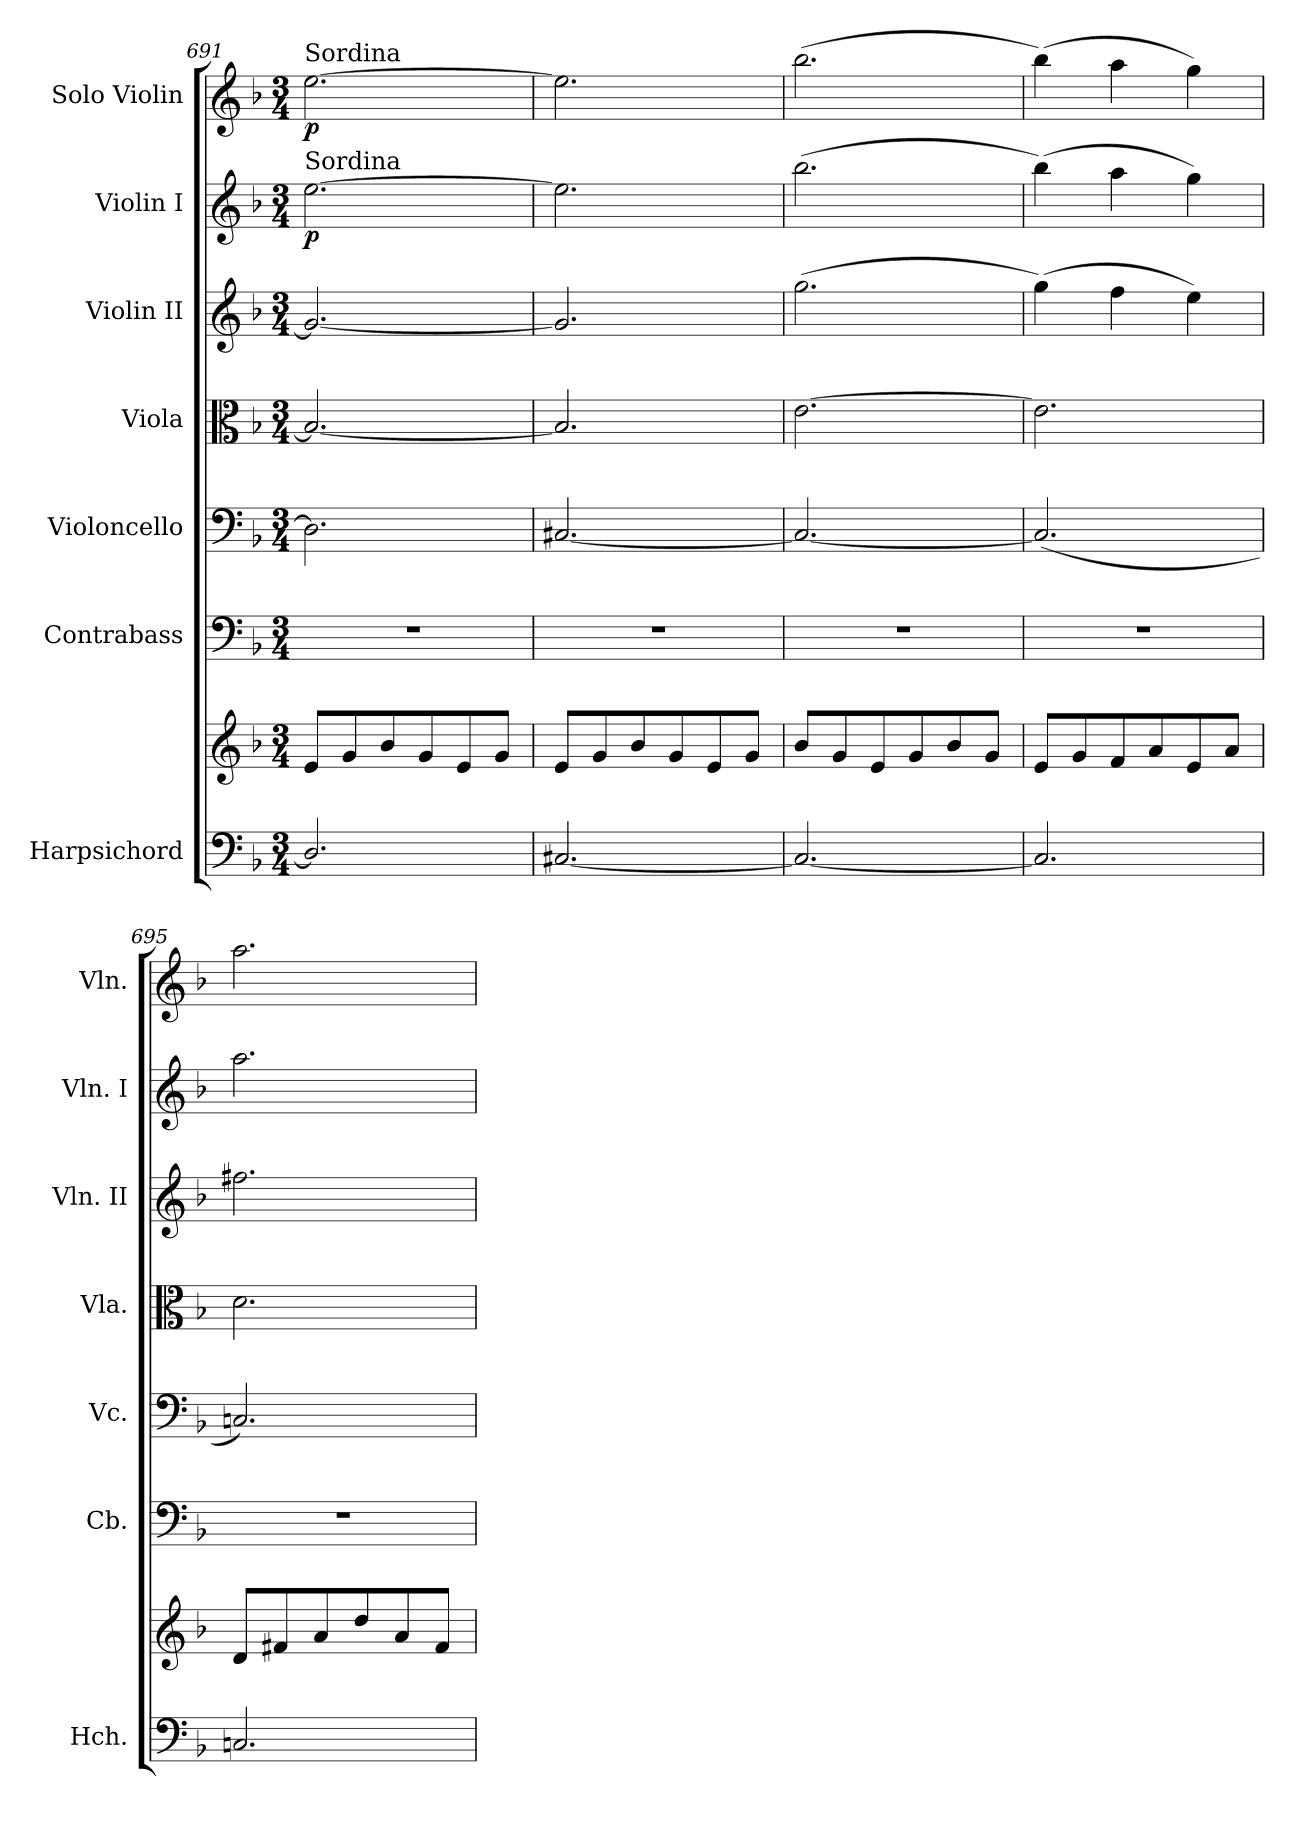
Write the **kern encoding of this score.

**kern	**kern	**kern	**kern	**kern	**kern	**kern	**dynam	**kern	**dynam
*part7	*part7	*part6	*part5	*part4	*part3	*part2	*part2	*part1	*part1
*staff8	*staff7	*staff6	*staff5	*staff4	*staff3	*staff2	*staff2	*staff1	*staff1
*I"Harpsichord	*	*I"Contrabass	*I"Violoncello	*I"Viola	*I"Violin II	*I"Violin I	*	*I"Solo Violin	*
*I'Hch.	*	*I'Cb.	*I'Vc.	*I'Vla.	*I'Vln. II	*I'Vln. I	*	*I'Vln.	*
*clefF4	*clefG2	*clefF4	*clefF4	*clefC3	*clefG2	*clefG2	*	*clefG2	*
*	*	*ITrd7c12	*	*	*	*	*	*	*
*k[b-]	*k[b-]	*k[b-]	*k[b-]	*k[b-]	*k[b-]	*k[b-]	*	*k[b-]	*
*M3/4	*M3/4	*M3/4	*M3/4	*M3/4	*M3/4	*M3/4	*	*M3/4	*
=691	=691	=691	=691	=691	=691	=691	=691	=691	=691
!	!	!	!	!	!	!	!	!LO:TX:a:t=Sordina	!
!	!	!	!	!	!	!LO:TX:a:t=Sordina	!	!	!
!	!	!	!	!	!	!	!LO:DY:b	!	!LO:DY:b
2.D/]	8e/L	2.r	2.D\]	2.B-/_	2.g/_	[2.ee\	p	[2.ee\	p
.	8g/	.	.	.	.	.	.	.	.
.	8b-/	.	.	.	.	.	.	.	.
.	8g/	.	.	.	.	.	.	.	.
.	8e/	.	.	.	.	.	.	.	.
.	8g/J	.	.	.	.	.	.	.	.
=692	=692	=692	=692	=692	=692	=692	=692	=692	=692
[2.C#X/	8e/L	2.r	[2.C#X/	2.B-/]	2.g/]	2.ee\]	.	2.ee\]	.
.	8g/	.	.	.	.	.	.	.	.
.	8b-/	.	.	.	.	.	.	.	.
.	8g/	.	.	.	.	.	.	.	.
.	8e/	.	.	.	.	.	.	.	.
.	8g/J	.	.	.	.	.	.	.	.
!!LO:PB:g=z
=693	=693	=693	=693	=693	=693	=693	=693	=693	=693
2.C#/_	8b-/L	2.r	2.C#/_	[2.e\	(>2.gg\	(>2.bb-\	.	(>2.bb-\	.
.	8g/	.	.	.	.	.	.	.	.
.	8e/	.	.	.	.	.	.	.	.
.	8g/	.	.	.	.	.	.	.	.
.	8b-/	.	.	.	.	.	.	.	.
.	8g/J	.	.	.	.	.	.	.	.
=694	=694	=694	=694	=694	=694	=694	=694	=694	=694
2.C#/]	8e/L	2.r	(<2.C#/]	2.e\]	(>4gg\)	(>4bb-\)	.	(>4bb-\)	.
.	8g/	.	.	.	.	.	.	.	.
.	8f/	.	.	.	4ff\	4aa\	.	4aa\	.
.	8a/	.	.	.	.	.	.	.	.
.	8e/	.	.	.	4ee\)	4gg\)	.	4gg\)	.
.	8a/J	.	.	.	.	.	.	.	.
=695	=695	=695	=695	=695	=695	=695	=695	=695	=695
2.Cn/	8d/L	2.r	2.Cn/)	2.d\	2.ff#X\	2.aa\	.	2.aa\	.
.	8f#X/	.	.	.	.	.	.	.	.
.	8a/	.	.	.	.	.	.	.	.
.	8dd/	.	.	.	.	.	.	.	.
.	8a/	.	.	.	.	.	.	.	.
.	8f#/J	.	.	.	.	.	.	.	.
=	=	=	=	=	=	=	=	=	=
*-	*-	*-	*-	*-	*-	*-	*-	*-	*-
